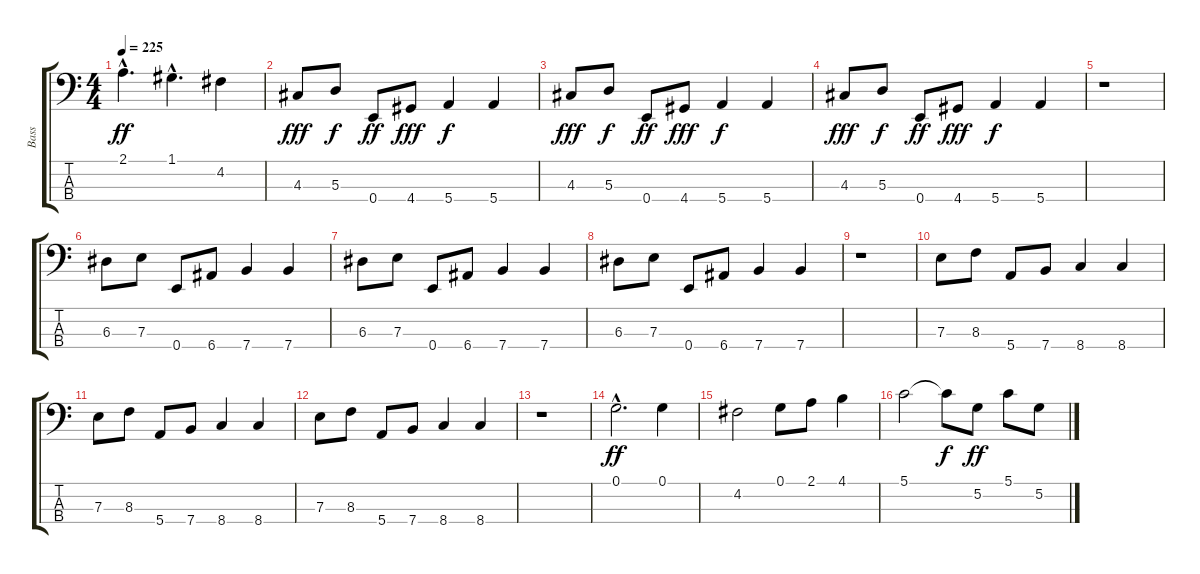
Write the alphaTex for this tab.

\track ("Bass" "Bass") {instrument electricbasspick}
\staff {score tabs}
\tuning (G2 D2 A1 E1) {hide}
\ts (4 4)
\tempo 225
\clef f4
\ks c
2.1{hac}.4{d dy ff} 1.1{hac}.4{d} 4.2.4 |
4.3.8{dy fff} 5.3.8{dy f} 0.4.8{dy ff} 4.4.8{dy fff} 5.4.4{dy f} 5.4.4 |
4.3.8{dy fff} 5.3.8{dy f} 0.4.8{dy ff} 4.4.8{dy fff} 5.4.4{dy f} 5.4.4 |
4.3.8{dy fff} 5.3.8{dy f} 0.4.8{dy ff} 4.4.8{dy fff} 5.4.4{dy f} 5.4.4 |
r.1 |
6.3.8 7.3.8 0.4.8 6.4.8 7.4.4 7.4.4 |
6.3.8 7.3.8 0.4.8 6.4.8 7.4.4 7.4.4 |
6.3.8 7.3.8 0.4.8 6.4.8 7.4.4 7.4.4 |
r.1 |
7.3.8 8.3.8 5.4.8 7.4.8 8.4.4 8.4.4 |
7.3.8 8.3.8 5.4.8 7.4.8 8.4.4 8.4.4 |
7.3.8 8.3.8 5.4.8 7.4.8 8.4.4 8.4.4 |
r.1 |
0.1{hac}.2{d dy ff} 0.1.4 |
4.2.2 0.1.8 2.1.8 4.1.4 |
5.1.2 5.1{t}.8{dy f} 5.2.8{dy ff} 5.1.8 5.2.8
